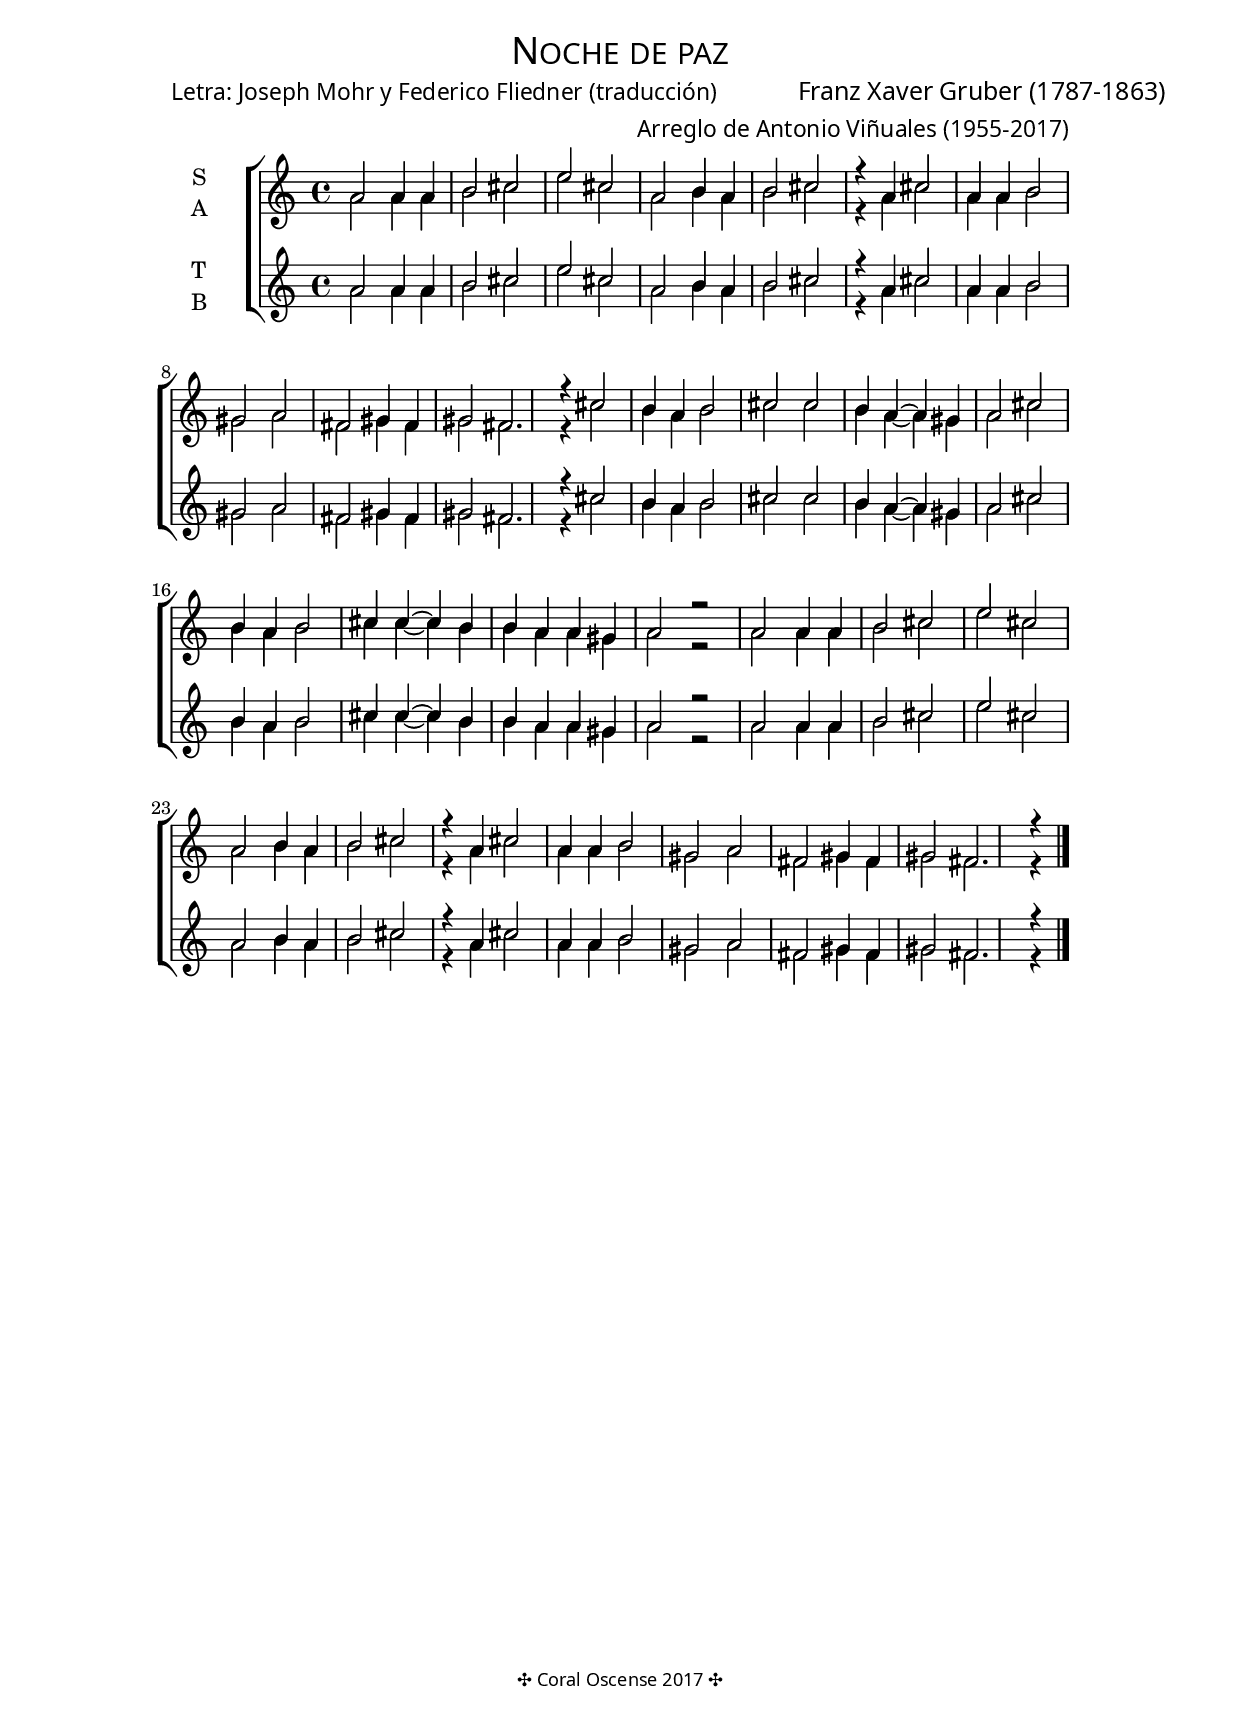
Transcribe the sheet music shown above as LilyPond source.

\version "2.18.2"

% Baskerville breaks italics here
% TODO: Should find of overriding font here for only this text
rit =
  #(make-dynamic-script
    #{ \markup \normal-text \italic "rit." #} )


#(ly:set-option 'midi-extension "mid")
#(set-default-paper-size "a4")
#(set-global-staff-size 20)
% See http://lilypond.org/doc/v2.19/Documentation/notation/setting-the-staff-size
% feta11		11.22	3.9	pocket scores
% feta13		12.60	4.4	
% feta14		14.14	5.0	
% feta16		15.87	5.6	
% feta18		17.82	6.3	song books
% feta20		20	7.0	standard parts
% feta23		22.45	7.9	
% feta26		25.2	8.9

\header {
  title       = \markup \override #'(font-name . "Baskerville") \abs-fontsize #18 \smallCaps "Noche de paz"
  composer    = \markup \override #'(font-name . "Baskerville") \abs-fontsize #12 "Franz Xaver Gruber (1787-1863)"
  arranger = \markup \override #'(font-name . "Baskerville") "Arreglo de Antonio Viñuales (1955-2017)"
  poet = \markup \override #'(font-name . "Baskerville") "Letra: Joseph Mohr y Federico Fliedner (traducción)"
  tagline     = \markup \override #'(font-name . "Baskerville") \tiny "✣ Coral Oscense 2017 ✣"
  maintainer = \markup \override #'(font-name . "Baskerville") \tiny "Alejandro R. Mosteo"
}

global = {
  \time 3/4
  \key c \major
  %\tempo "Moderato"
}

sopran = \relative c'' {  
  \autoBeamOff
  a2 a4 a b2 cis e cis a b4 a b2 cis % Levaysme...
  r4 a cis2 a4 a b2 gis a fis gis4 fis gis2 fis2. r4 | % que non ...
  
  cis'2 b4 a b2 cis cis b4 a~ a gis a2 | % Levaysme al isla
  cis2 b4 a b2 cis4 cis~ cis b b a a gis a2 |  % levaysme con vos .. vida
  
  r2 a a4 a b2 cis e cis a b4 a b2 cis2 % Quel corpo
  r4 a cis2 a4 a b2 gis a fis gis4 fis gis2 fis2. r4 % que non fare
  \bar"|." 
}

text = \lyricmode {
  Le -- vays -- me a -- mor d'a -- ques -- ta ter -- _ _ ra
  que non fa -- re mai vi -- da en e -- _ _ lla.
  
  Le -- vays -- me~a -- mor al is -- la per -- di -- da, 
  le -- vays -- me con __ _ vos pos soys min -- ya vi -- da.
  
  Quel cor -- po sin al -- ma non vi -- ve~en la ter -- ra
  que non fa -- re mai vi -- da en e -- _ _ lla.
}

\score {
    \new ChoirStaff <<
      \new Staff \with {
        midiInstrument = "choir aahs"
        instrumentName = \markup \center-column { S A }
      } <<
        \new Voice = "sopran" { \voiceOne \sopran }
        %\addlyrics { \text }
        \new Voice = "alto" { \voiceTwo \sopran }
      >>
      \new Staff \with {
        midiInstrument = "voice oohs"
        instrumentName = \markup \center-column { T B }
      } <<
        \new Voice = "tenor" { \voiceOne \sopran }
        \new Voice = "bass" { \voiceTwo \sopran }
      >>    
  >>
  
  \midi { 
    \tempo 4 = 140
  }
  
  \layout {
      \context { \Score \override LyricText #'font-name = "Baskerville" }
      %\context { \Score \override TextScript #'font-size = #5 }
  }
}

\paper {
  % Nicer fonts
  % This would be ideal but breaks things when the chosen font doesn't support e.g. italics
  % So I override manually where necessary
  % Let's hope 2.19 arrives soon and gets rid of these things
  % #(define fonts
  %  (make-pango-font-tree "Baskerville"
  %                        "Nimbus Sans"
  %                        "Luxi Mono"
  %                        (/ staff-height pt 20))) % Font scaling
  
  ragged-last-bottom = ##t
  
  last-bottom-spacing = 
    #'((basic-distance . 10)
       (minimum-distance . 10)
       (padding . 1))
    
  %system-count = 5
  
  top-margin   = 1\cm
  left-margin  = 2.9\cm
  right-margin = 2.9\cm
}
